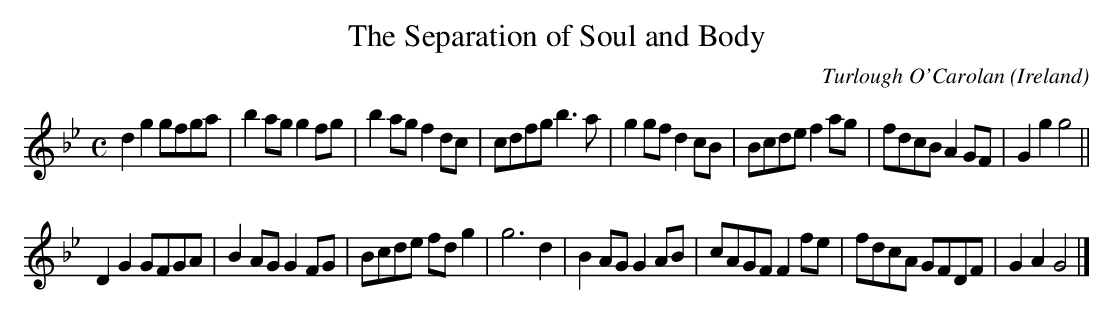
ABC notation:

X:1
T:Separation of Soul and Body, The
O:Ireland
M:C
C:Turlough O'Carolan
K:Gm
d2g2 gfga|b2ag g2fg|b2ag f2dc|cdfg b3a|\
g2gf d2cB|Bcde f2ag|fdcB A2GF|G2g2 g4||
D2G2 GFGA|B2AG G2FG|Bcde fdg2|g6 d2|\
B2AG G2AB|cAGF F2fe|fdcA GFDF|G2A2 G4|]
